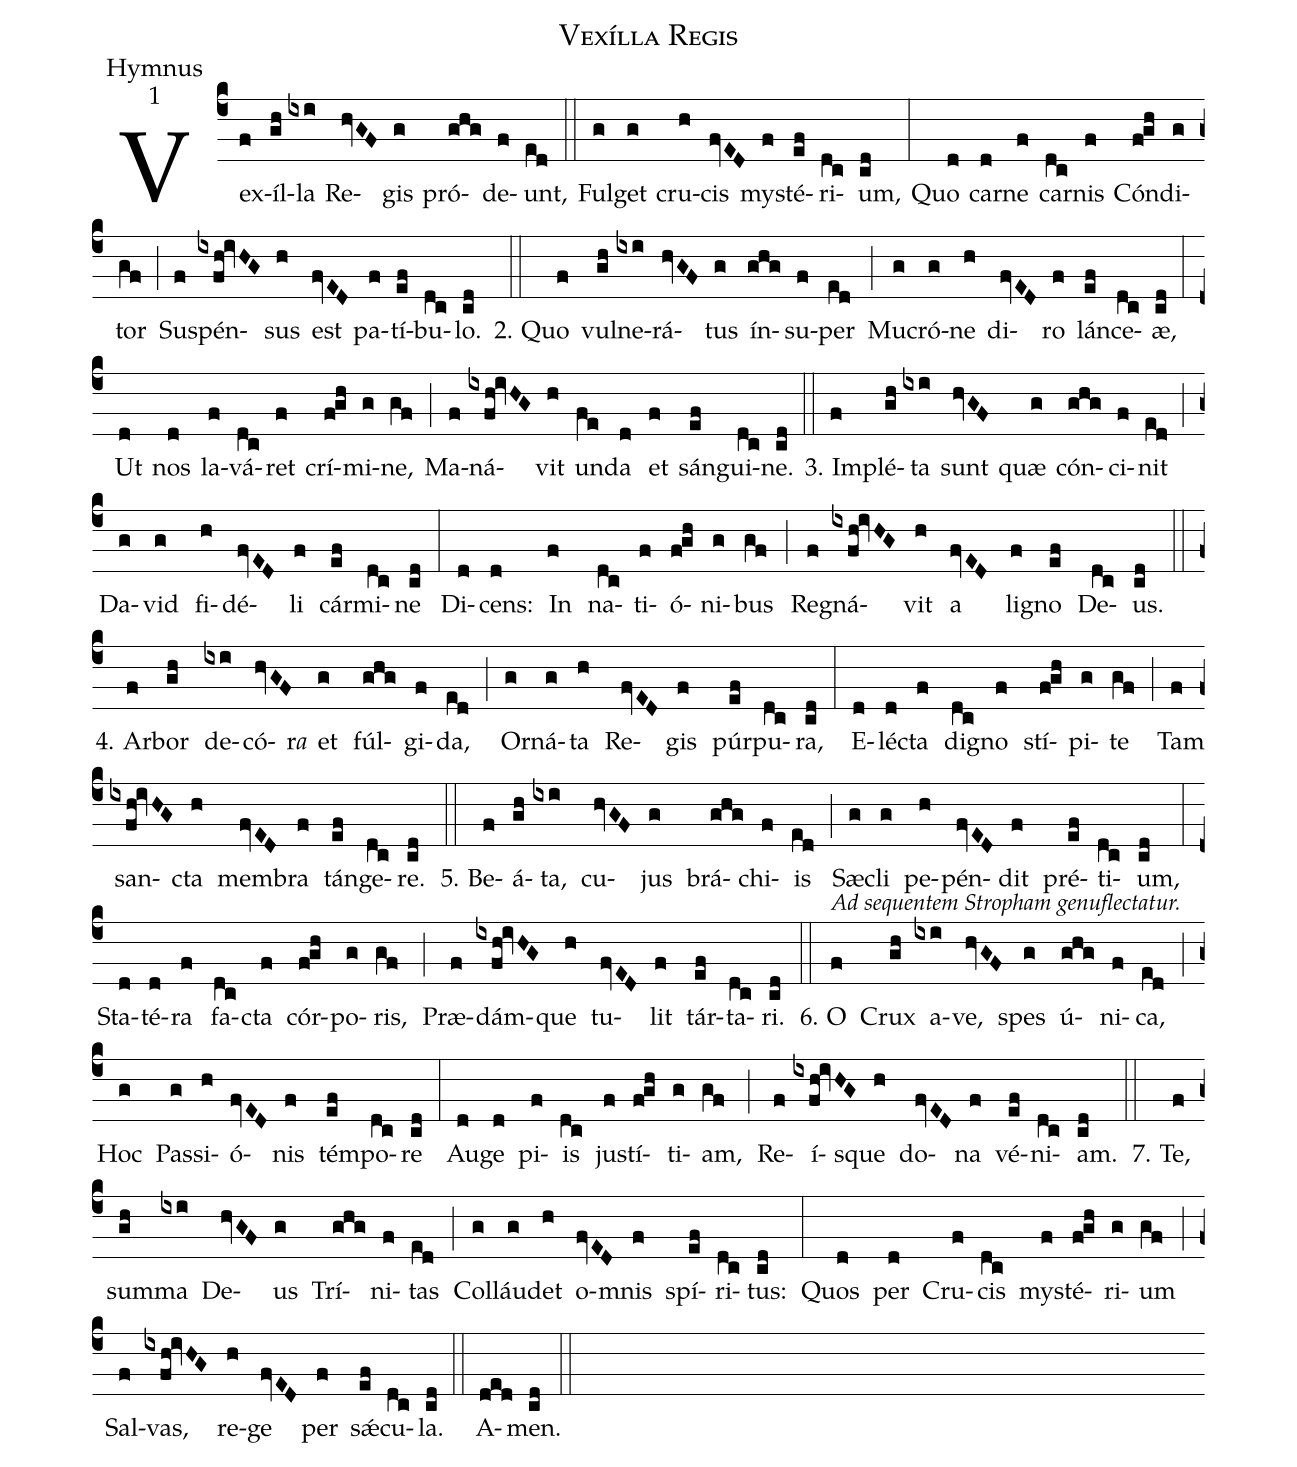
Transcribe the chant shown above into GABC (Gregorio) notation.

name:Vexílla Regis;
office-part:Hymnus;
mode:1;
%%
(c4) Vex(f)íl(gh)la(ixi) Re(hvGF)gis(g) pró(ghg)de(f)unt,(ed) (::) Ful(g)get(g) cru(h)cis(fvED) my(f)sté(ef)ri(dc)um,(cd) (:) Quo(d) car(d)ne(f) car(dc)nis(f) Cón(f!gh)di(g)tor(gf) (;) Su(f)spén(ixfh!ivHG)sus(h) est(fvED) pa(f)tí(ef)bu(dc)lo.(cd) (::)

2. Quo(f) vul(gh)ne(ixi)rá(hvGF)tus(g) ín(ghg)su(f)per(ed) (;) Mu(g)cró(g)ne(h) di(fvED)ro(f) lán(ef)ce(dc)æ,(cd) (:) Ut(d) nos(d) la(f)vá(dc)ret(f) crí(f!gh)mi(g)ne,(gf) (;) Ma(f)ná(ixfh!ivHG)vit(h) un(fe)da(d) et(f) sán(ef)gui(dc)ne.(cd) (::)

3. Im(f)plé(gh)ta(ixi) sunt(hvGF) quæ(g) cón(ghg)ci(f)nit(ed) (;) Da(g)vid(g) fi(h)dé(fvED)li(f) cár(ef)mi(dc)ne(cd) (:) Di(d)cens:(d) In(f) na(dc)ti(f)ó(f!gh)ni(g)bus(gf) (;) Re(f)gná(ixfh!ivHG)vit(h) a(fvED) li(f)gno(ef) De(dc)us.(cd) (::)

4. Ar(f)bor(gh) de(ixi)có(hvGF)r<i>a</i>() et(g) fúl(ghg)gi(f)da,(ed) (;) Or(g)ná(g)ta(h) Re(fvED)gis(f) púr(ef)pu(dc)ra,(cd) (:) E(d)lé(d)cta(f) di(dc)gno(f) stí(f!gh)pi(g)te(gf) (;) Tam(f) san(ixfh!ivHG)cta(h) mem(fvED)bra(f) tán(ef)ge(dc)re.(cd) (::)

5. Be(f)á(gh)ta,(ixi) cu(hvGF)jus(g) brá(ghg)chi(f)is(ed) (;) Sæ(g)cli(g) pe(h)pén(fvED)dit(f) pré(ef)ti(dc)um,(cd) (:) Sta(d)té(d)ra(f) fa(dc)cta(f) cór(f!gh)po(g)ris,(gf) (;) Præ(f)dám(ixfh!ivHG)que(h) tu(fvED)lit(f) tár(ef)ta(dc)ri.(cd) (::)

6. O<alt>Ad sequentem Stropham genuflectatur.</alt>(f) Crux(gh) a(ixi)ve,(hvGF) spes(g) ú(ghg)ni(f)ca,(ed) (;) Hoc(g) Pas(g)si(h)ó(fvED)nis(f) tém(ef)po(dc)re(cd) (:) Au(d)ge(d) pi(f)is(dc) ju(f)stí(f!gh)ti(g)am,(gf) (;) Re(f)í(ixfh!ivHG)sque(h) do(fvED)na(f) vé(ef)ni(dc)am.(cd) (::)

7. Te,(f) sum(gh)ma(ixi) De(hvGF)us(g) Trí(ghg)ni(f)tas(ed) (;) Col(g)láu(g)det(h) o(fvED)mnis(f) spí(ef)ri(dc)tus:(cd) (:) Quos(d) per(d) Cru(f)cis(dc) my(f)sté(f!gh)ri(g)um(gf) (;) Sal(f)vas,(ixfh!ivHG) re(h)ge(fvED) per(f) s<sp>'ae</sp>(ef)cu(dc)la.(cd) (::) A(ded)men.(cd) (::)
